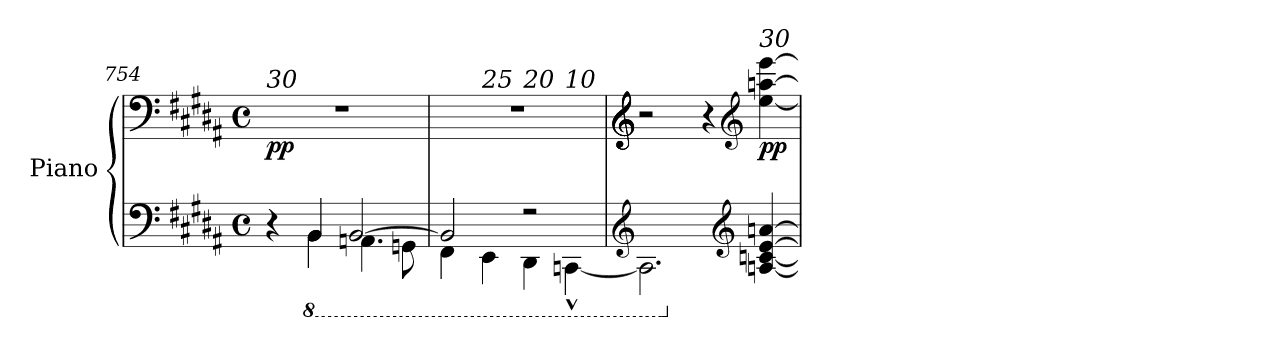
**kern	**kern	**dynam
*part1	*part1	*part1
*staff2	*staff1	*staff1/2
*I"Piano	*	*
*I'Pno	*	*
!!LO:LB:g=z
*clefF4	*clefF4	*
*k[f#c#g#d#a#]	*k[f#c#g#d#a#]	*
*M4/4	*M4/4	*
*met(c)	*met(c)	*
=754	=754	=754
*^	*	*
!	!	!LO:TX:a:i:t=30	!
!	!	!	!LO:DY:b
4r	4ryy	1r	pp
*8ba	*	*	*
4BBB/	4BBB\	.	.
[2BBB/	4.AAAn\	.	.
.	8GGGn\	.	.
=755	=755	=755	=755
*	*	*^	*
*	*	*	*^	*
*	*	*	*	*^	*
2BBB/]	4FFF#\	1r	4ryy	2ryy	2.ryy	.
!	!	!	!LO:TX:a:i:t=25	!	!	!
.	4EEE\	.	2.ryy	.	.	.
!	!	!	!	!LO:TX:a:i:t=20	!	!
2r	4DDD#\	.	.	2ryy	.	.
!	!	!	!	!	!LO:TX:a:i:t=10	!
.	[4CCCn^^\	.	.	.	4ryy	.
=756	=756	=756	=756	=756	=756	=756
!	!	!LO:TX:a:i:t=35	!	!	!	!
*v	*v	*	*	*	*	*
*	*v	*v	*v	*v	*
2.CCC\]	2r	.
.	4r	.
*clefG2	*clefG2	*
*X8ba	*	*
!	!LO:TX:a:i:t=30	!
!	!	!LO:DY:b
[4An/ [4cn/ [4e/ [4an/	[4ee\ [4aan\ [4eee\	pp
=	=	=
*-	*-	*-
